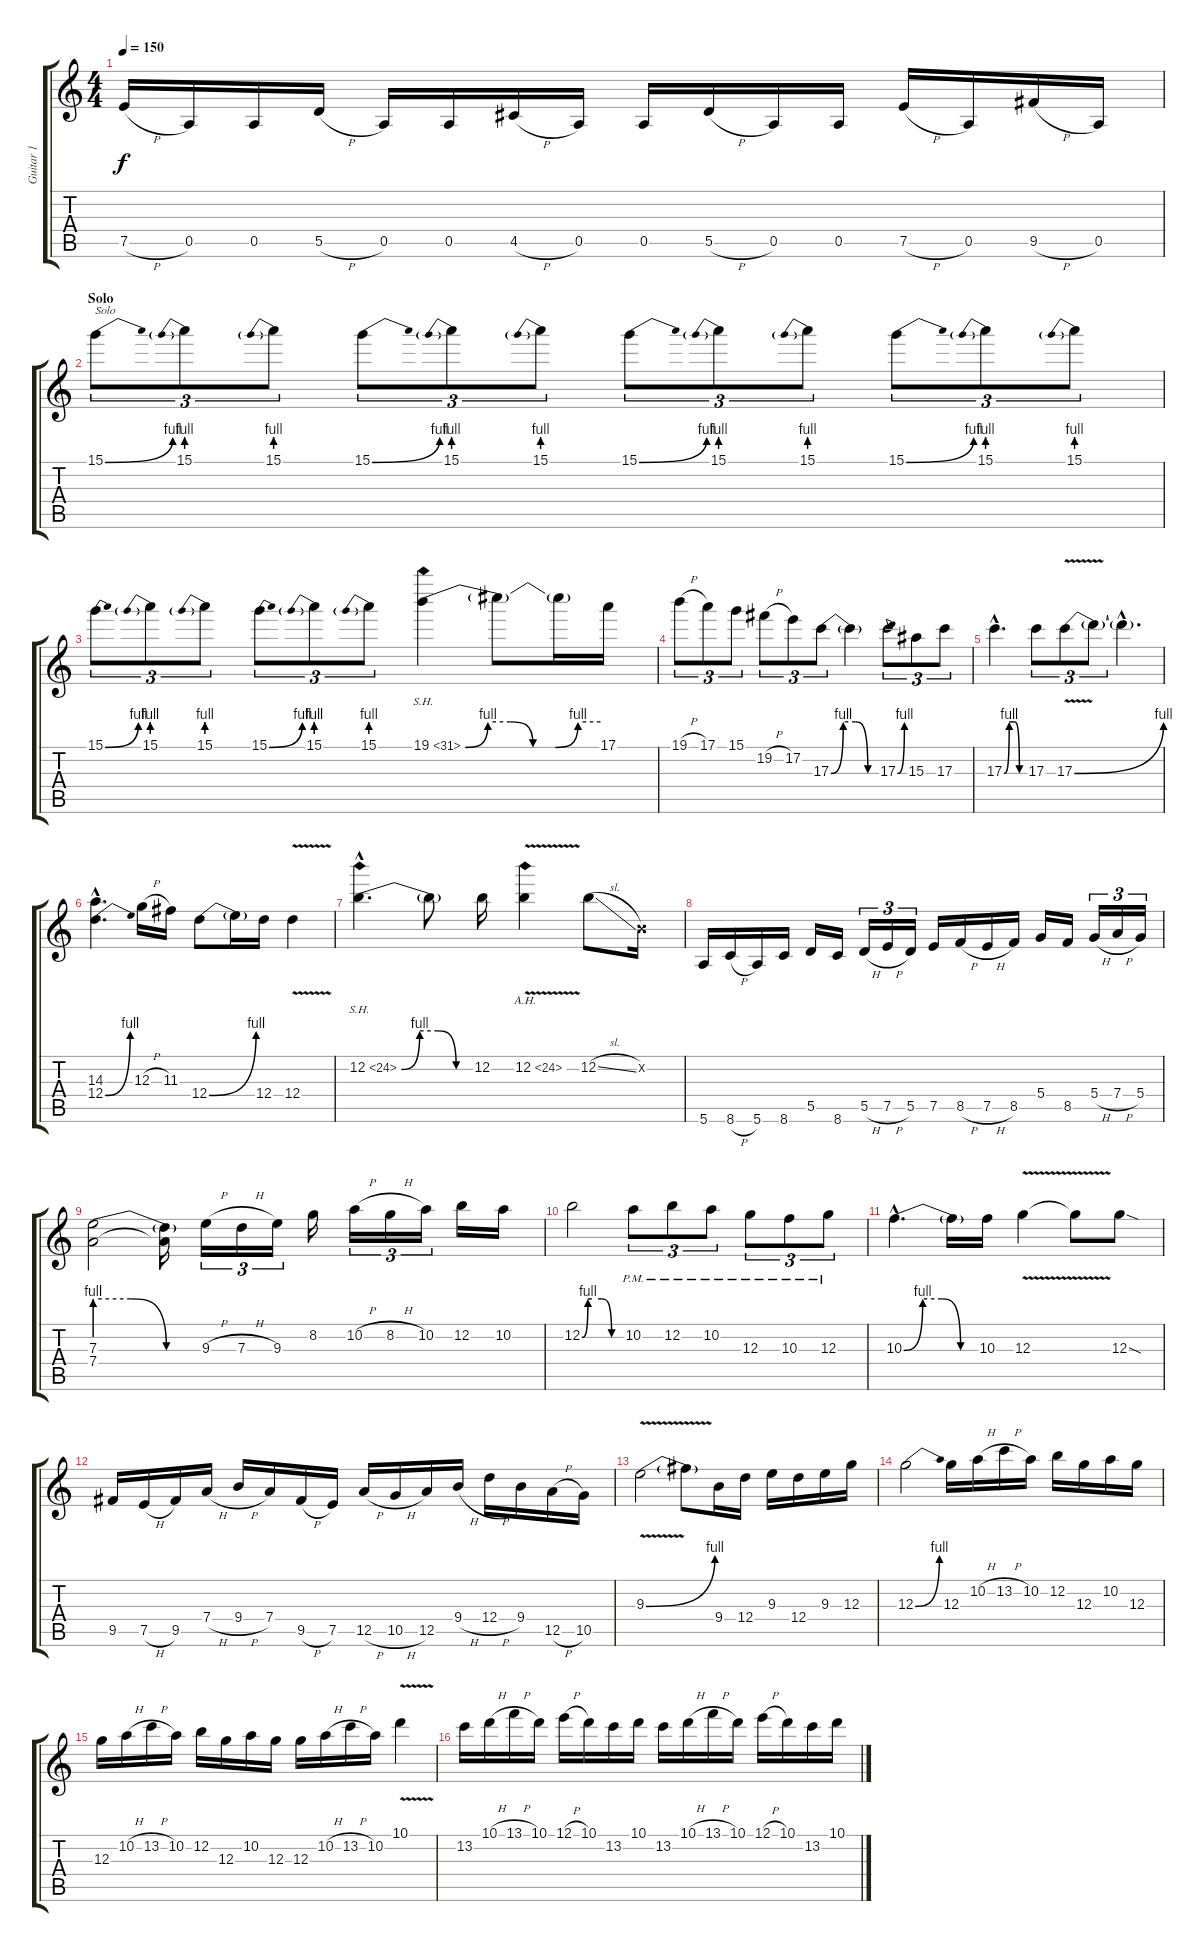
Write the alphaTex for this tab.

\track ("Guitar 1" "Guitar 1") {instrument distortionguitar}
\staff {score tabs}
\tuning (E4 B3 G3 D3 A2 E2) {hide}
\ts (4 4)
\tempo 150
\clef g2
\ks c
7.5{h}.16{dy f} 0.5.16 0.5.16 5.5{h}.16 0.5.16 0.5.16 4.5{h}.16 0.5.16 0.5.16 5.5{h}.16 0.5.16 0.5.16 7.5{h}.16 0.5.16 9.5{h}.16 0.5.16 |
\section ("" "Solo")
15.1{be (bend 0 0 60 4)}.8{tu (3 2) txt "Solo"} 15.1{be (prebend 0 4 60 4)}.8{tu (3 2)} 15.1{be (prebend 0 4 60 4)}.8{tu (3 2)} 15.1{be (bend 0 0 60 4)}.8{tu (3 2)} 15.1{be (prebend 0 4 60 4)}.8{tu (3 2)} 15.1{be (prebend 0 4 60 4)}.8{tu (3 2)} 15.1{be (bend 0 0 60 4)}.8{tu (3 2)} 15.1{be (prebend 0 4 60 4)}.8{tu (3 2)} 15.1{be (prebend 0 4 60 4)}.8{tu (3 2)} 15.1{be (bend 0 0 60 4)}.8{tu (3 2)} 15.1{be (prebend 0 4 60 4)}.8{tu (3 2)} 15.1{be (prebend 0 4 60 4)}.8{tu (3 2)} |
15.1{be (bend 0 0 60 4)}.8{tu (3 2)} 15.1{be (prebend 0 4 60 4)}.8{tu (3 2)} 15.1{be (prebend 0 4 60 4)}.8{tu (3 2)} 15.1{be (bend 0 0 60 4)}.8{tu (3 2)} 15.1{be (prebend 0 4 60 4)}.8{tu (3 2)} 15.1{be (prebend 0 4 60 4)}.8{tu (3 2)} 19.1{be (custom 0 0 10 4 20 4 30 0 40 0 50 4 60 4) sh 12}.4 19.1{t}.8 19.1{t}.16 17.1.16 |
19.1{h}.8{tu (3 2)} 17.1.8{tu (3 2)} 15.1.8{tu (3 2)} 19.2{h}.8{tu (3 2)} 17.2.8{tu (3 2)} 17.3{be (custom 0 0 15 4 30 4 45 0 60 0)}.8{tu (3 2)} 17.3{t}.4 17.3{be (bend 0 0 60 4)}.8{tu (3 2)} 15.3.8{tu (3 2)} 17.3.8{tu (3 2)} |
17.3{be (custom 0 0 15 4 30 4 45 0 60 0) hac}.4{d} 17.3.8{tu (3 2)} 17.3{be (bend 0 0 60 4) v}.8{tu (3 2)} 17.3{t}.8{tu (3 2)} 17.3{hac t}.4{d} |
(14.3{hac} 12.4{be (bend 0 0 60 4) hac}).4{d} 12.3{h}.16 11.3.16 12.4{be (bend 0 0 60 4)}.8 12.4{t}.16 12.4.16 12.4{v}.4 |
12.2{be (custom 0 0 15 4 30 4 45 0 60 0) sh 12 hac}.4{d} 12.2{t}.8 12.2.16 12.2{ah 12 v}.4 12.2{sl}.8 0.2{x}.16 |
5.6.16 8.6{h}.16 5.6.16 8.6.16 5.5.16 8.6.16 5.5{h}.16{tu (3 2)} 7.5{h}.16{tu (3 2)} 5.5.16{tu (3 2)} 7.5.16 8.5{h}.16 7.5{h}.16 8.5.16 5.4.16 8.5.16 5.4{h}.16{tu (3 2)} 7.4{h}.16{tu (3 2)} 5.4.16{tu (3 2)} |
(7.3{be (custom 0 4 20 4 40 0 60 0)} 7.4).2 (7.3{t} 7.4{t}).16 9.3{h}.16{tu (3 2)} 7.3{h}.16{tu (3 2)} 9.3.16{tu (3 2)} 8.2.16 10.2{h}.16{tu (3 2)} 8.2{h}.16{tu (3 2)} 10.2.16{tu (3 2)} 12.2.16 10.2.16 |
12.2{be (custom 0 0 9 4 15 4 30 4 45 0 60 0)}.2 10.2{pm}.8{tu (3 2)} 12.2{pm}.8{tu (3 2)} 10.2{pm}.8{tu (3 2)} 12.3{pm}.8{tu (3 2)} 10.3{pm}.8{tu (3 2)} 12.3{pm}.8{tu (3 2)} |
10.3{be (custom 0 0 15 4 30 4 45 0 60 0) hac}.4{d} 10.3{t}.16 10.3.16 12.3{v}.4 12.3{t}.8 12.3{sod}.8 |
9.5.16 7.5{h}.16 9.5.16 7.4{h}.16 9.4{h}.16 7.4.16 9.5{h}.16 7.5.16 12.5{h}.16 10.5{h}.16 12.5.16 9.4{h}.16 12.4{h}.16 9.4.16 12.5{h}.16 10.5.16 |
9.3{be (bend 0 0 60 4) v}.2 9.3{t}.8 9.4.16 12.4.16 9.3.16 12.4.16 9.3.16 12.3.16 |
12.3{be (bend 0 0 60 4)}.2 12.3.16 10.2{h}.16 13.2{h}.16 10.2.16 12.2.16 12.3.16 10.2.16 12.3.16 |
12.3.16 10.2{h}.16 13.2{h}.16 10.2.16 12.2.16 12.3.16 10.2.16 12.3.16 12.3.16 10.2{h}.16 13.2{h}.16 10.2.16 10.1{v}.4 |
13.2.16 10.1{h}.16 13.1{h}.16 10.1.16 12.1{h}.16 10.1.16 13.2.16 10.1.16 13.2.16 10.1{h}.16 13.1{h}.16 10.1.16 12.1{h}.16 10.1.16 13.2.16 10.1.16
